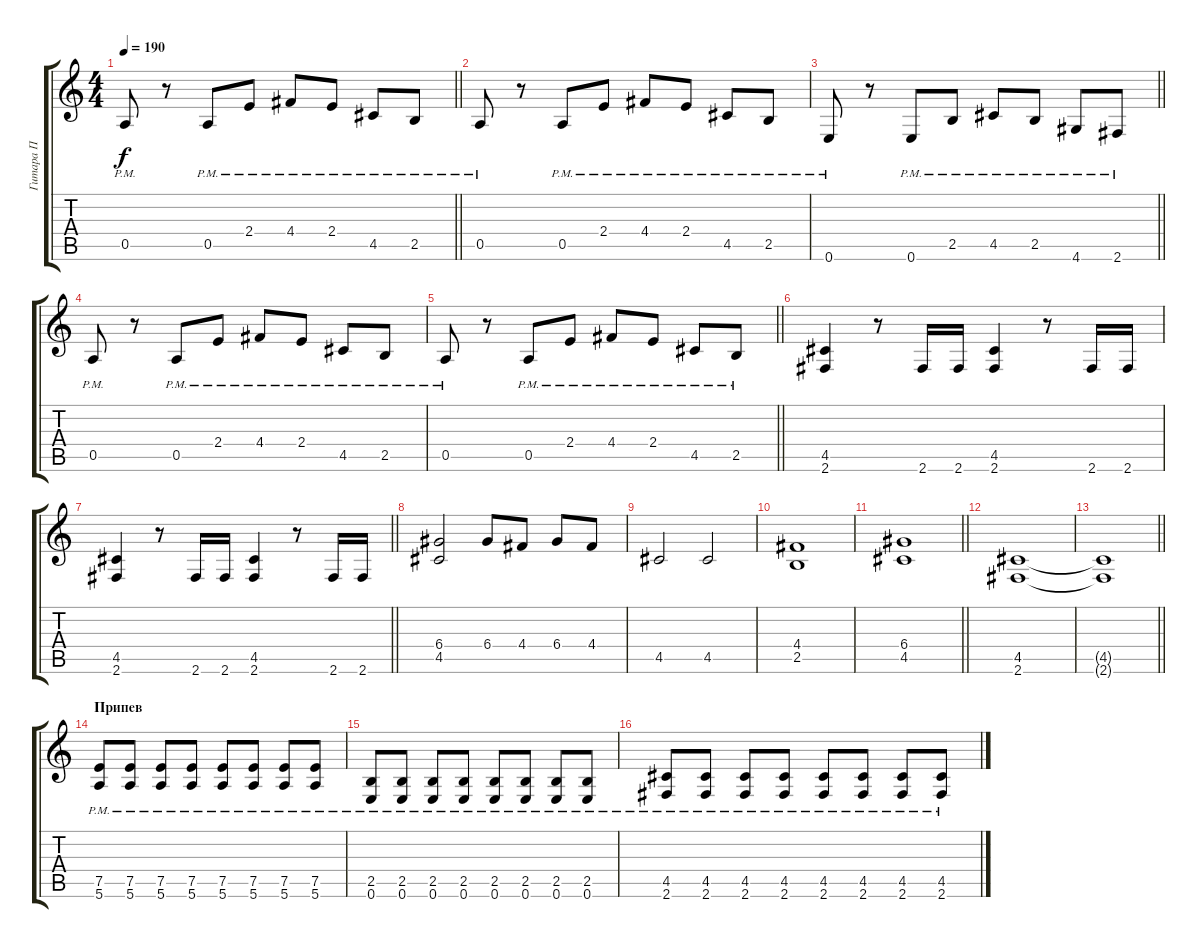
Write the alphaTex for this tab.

\track ("Гитара П" "Гитара П") {instrument distortionguitar}
\staff {score tabs}
\tuning (E4 B3 G3 D3 A2 E2) {hide}
\ts (4 4)
\tempo 190
\clef g2
\barLineRight lightlight
\ks c
0.5{pm}.8{dy f} r.8 0.5{pm}.8 2.4{pm}.8 4.4{pm}.8 2.4{pm}.8 4.5{pm}.8 2.5{pm}.8 |
0.5{pm}.8 r.8 0.5{pm}.8 2.4{pm}.8 4.4{pm}.8 2.4{pm}.8 4.5{pm}.8 2.5{pm}.8 |
\barLineRight lightlight
0.6{pm}.8 r.8 0.6{pm}.8 2.5{pm}.8 4.5{pm}.8 2.5{pm}.8 4.6{pm}.8 2.6{pm}.8 |
0.5{pm}.8 r.8 0.5{pm}.8 2.4{pm}.8 4.4{pm}.8 2.4{pm}.8 4.5{pm}.8 2.5{pm}.8 |
\barLineRight lightlight
0.5{pm}.8 r.8 0.5{pm}.8 2.4{pm}.8 4.4{pm}.8 2.4{pm}.8 4.5{pm}.8 2.5{pm}.8 |
\section ("" " ")
(4.5 2.6).4 r.8 2.6.16 2.6.16 (4.5 2.6).4 r.8 2.6.16 2.6.16 |
\barLineRight lightlight
(4.5 2.6).4 r.8 2.6.16 2.6.16 (4.5 2.6).4 r.8 2.6.16 2.6.16 |
(6.4 4.5).2 6.4.8 4.4.8 6.4.8 4.4.8 |
4.5.2 4.5.2 |
(4.4 2.5).1 |
\barLineRight lightlight
(6.4 4.5).1 |
(4.5 2.6).1 |
\barLineRight lightlight
(4.5{t} 2.6{t}).1 |
\section ("" "Припев")
(7.5{pm} 5.6{pm}).8 (7.5{pm} 5.6{pm}).8 (7.5{pm} 5.6{pm}).8 (7.5{pm} 5.6{pm}).8 (7.5{pm} 5.6{pm}).8 (7.5{pm} 5.6{pm}).8 (7.5{pm} 5.6{pm}).8 (7.5{pm} 5.6{pm}).8 |
(2.5{pm} 0.6{pm}).8 (2.5{pm} 0.6{pm}).8 (2.5{pm} 0.6{pm}).8 (2.5{pm} 0.6{pm}).8 (2.5{pm} 0.6{pm}).8 (2.5{pm} 0.6{pm}).8 (2.5{pm} 0.6{pm}).8 (2.5{pm} 0.6{pm}).8 |
(4.5{pm} 2.6{pm}).8 (4.5{pm} 2.6{pm}).8 (4.5{pm} 2.6{pm}).8 (4.5{pm} 2.6{pm}).8 (4.5{pm} 2.6{pm}).8 (4.5{pm} 2.6{pm}).8 (4.5{pm} 2.6{pm}).8 (4.5{pm} 2.6{pm}).8
